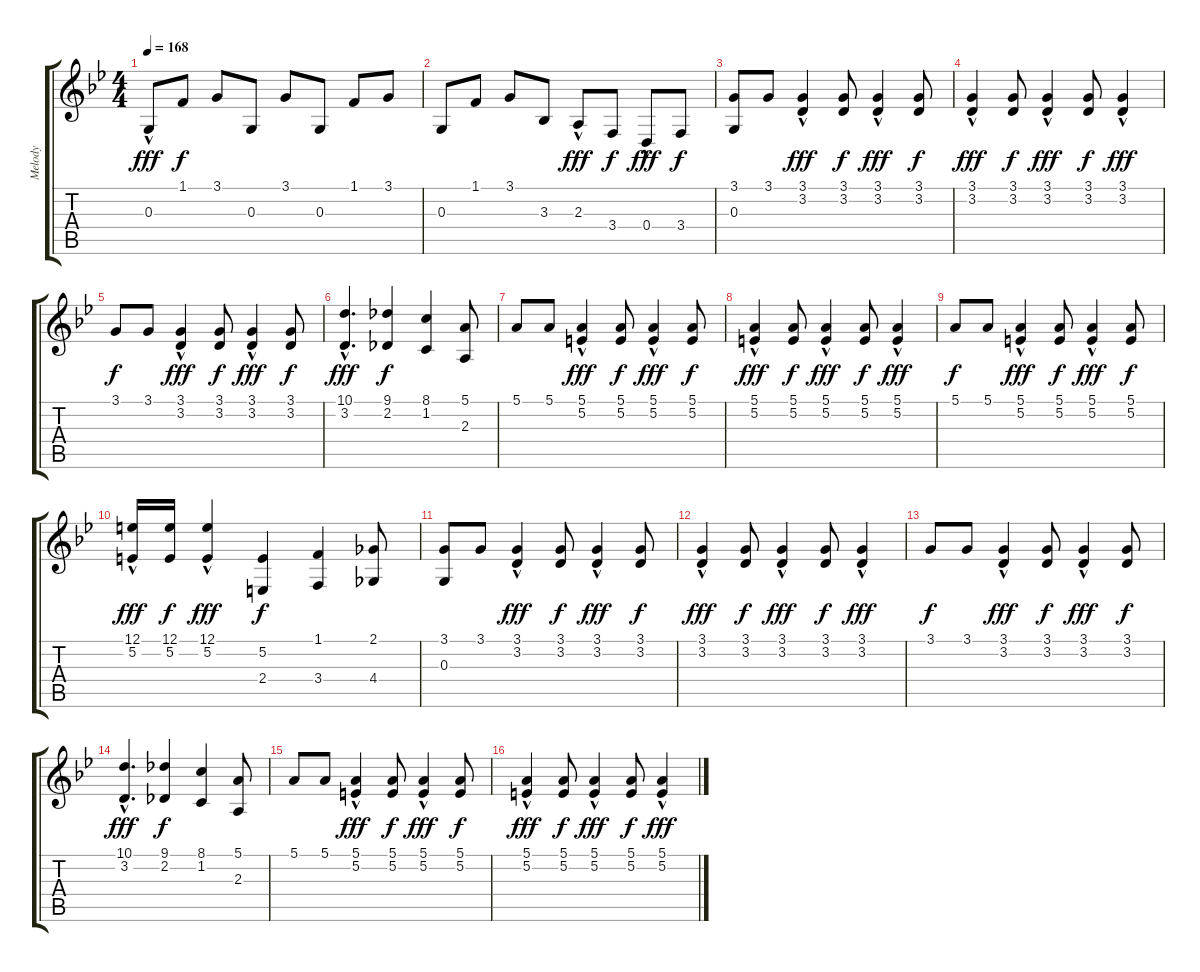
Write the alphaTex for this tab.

\track ("Melody" "Melody") {instrument electricgrandpiano}
\staff {score tabs}
\tuning (E4 B3 G3 D3 A2 E2) {hide}
\ts (4 4)
\tempo 168
\clef g2
\ks bb
0.3{hac}.8{dy fff} 1.1.8{dy f} 3.1.8 0.3.8 3.1.8 0.3.8 1.1.8 3.1.8 |
0.3.8 1.1.8 3.1.8 3.3.8 2.3{hac}.8{dy fff} 3.4.8{dy f} 0.4{hac}.8{dy fff} 3.4.8{dy f} |
(3.1 0.3).8 3.1.8 (3.1{hac} 3.2).4{dy fff} (3.1 3.2).8{dy f} (3.1{hac} 3.2).4{dy fff} (3.1 3.2).8{dy f} |
(3.1{hac} 3.2).4{dy fff} (3.1 3.2).8{dy f} (3.1{hac} 3.2).4{dy fff} (3.1 3.2).8{dy f} (3.1{hac} 3.2).4{dy fff} |
3.1.8{dy f} 3.1.8 (3.1{hac} 3.2).4{dy fff} (3.1 3.2).8{dy f} (3.1{hac} 3.2).4{dy fff} (3.1 3.2).8{dy f} |
(10.1{hac} 3.2).4{d dy fff} (9.1 2.2).4{dy f} (8.1 1.2).4 (5.1 2.3).8 |
5.1.8 5.1.8 (5.1{hac} 5.2).4{dy fff} (5.1 5.2).8{dy f} (5.1{hac} 5.2).4{dy fff} (5.1 5.2).8{dy f} |
(5.1{hac} 5.2).4{dy fff} (5.1 5.2).8{dy f} (5.1{hac} 5.2).4{dy fff} (5.1 5.2).8{dy f} (5.1{hac} 5.2).4{dy fff} |
5.1.8{dy f} 5.1.8 (5.1{hac} 5.2).4{dy fff} (5.1 5.2).8{dy f} (5.1{hac} 5.2).4{dy fff} (5.1 5.2).8{dy f} |
(12.1{hac} 5.2).16{dy fff} (12.1 5.2).16{dy f} (12.1{hac} 5.2).4{dy fff} (5.2 2.4).4{dy f} (1.1 3.4).4 (2.1 4.4).8 |
(3.1 0.3).8 3.1.8 (3.1{hac} 3.2).4{dy fff} (3.1 3.2).8{dy f} (3.1{hac} 3.2).4{dy fff} (3.1 3.2).8{dy f} |
(3.1{hac} 3.2).4{dy fff} (3.1 3.2).8{dy f} (3.1{hac} 3.2).4{dy fff} (3.1 3.2).8{dy f} (3.1{hac} 3.2).4{dy fff} |
3.1.8{dy f} 3.1.8 (3.1{hac} 3.2).4{dy fff} (3.1 3.2).8{dy f} (3.1{hac} 3.2).4{dy fff} (3.1 3.2).8{dy f} |
(10.1{hac} 3.2).4{d dy fff} (9.1 2.2).4{dy f} (8.1 1.2).4 (5.1 2.3).8 |
5.1.8 5.1.8 (5.1{hac} 5.2).4{dy fff} (5.1 5.2).8{dy f} (5.1{hac} 5.2).4{dy fff} (5.1 5.2).8{dy f} |
(5.1{hac} 5.2).4{dy fff} (5.1 5.2).8{dy f} (5.1{hac} 5.2).4{dy fff} (5.1 5.2).8{dy f} (5.1{hac} 5.2).4{dy fff}
